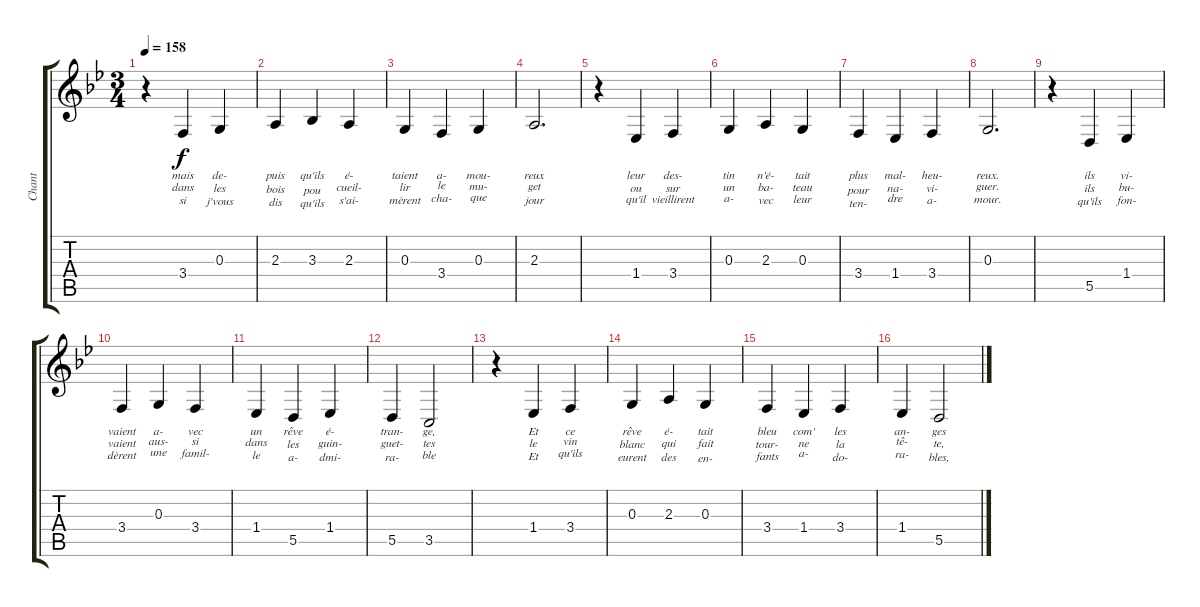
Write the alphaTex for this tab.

\track ("Chant" "Chant") {instrument vibraphone}
\staff {score tabs}
\tuning (E4 B3 G3 D3 A2 E2) {hide}
\ts (3 4)
\tempo 158
\clef g2
\ks bb
r.4{dy f} 3.4.4{lyrics (0 "mais") lyrics (1 "dans") lyrics (2 "si") lyrics (3 "") lyrics (4 "")} 0.3.4{lyrics (0 "de-") lyrics (1 "les") lyrics (2 "j'vous") lyrics (3 "") lyrics (4 "")} |
2.3.4{lyrics (0 "puis") lyrics (1 "bois") lyrics (2 "dis") lyrics (3 "") lyrics (4 "")} 3.3.4{lyrics (0 "qu'ils") lyrics (1 "pou") lyrics (2 "qu'ils") lyrics (3 "") lyrics (4 "")} 2.3.4{lyrics (0 "é-") lyrics (1 "cueil-") lyrics (2 "s'ai-") lyrics (3 "") lyrics (4 "")} |
0.3.4{lyrics (0 "taient") lyrics (1 "lir") lyrics (2 "mèrent") lyrics (3 "") lyrics (4 "")} 3.4.4{lyrics (0 "a-") lyrics (1 "le") lyrics (2 "cha-") lyrics (3 "") lyrics (4 "")} 0.3.4{lyrics (0 "mou-") lyrics (1 "mu-") lyrics (2 "que") lyrics (3 "") lyrics (4 "")} |
2.3.2{d lyrics (0 "reux") lyrics (1 "get") lyrics (2 "jour") lyrics (3 "") lyrics (4 "")} |
r.4 1.4.4{lyrics (0 "leur") lyrics (1 "ou") lyrics (2 "qu'il") lyrics (3 "") lyrics (4 "")} 3.4.4{lyrics (0 "des-") lyrics (1 "sur") lyrics (2 "vieillirent") lyrics (3 "") lyrics (4 "")} |
0.3.4{lyrics (0 "tin") lyrics (1 "un") lyrics (2 "a-") lyrics (3 "") lyrics (4 "")} 2.3.4{lyrics (0 "n'é-") lyrics (1 "ba-") lyrics (2 "vec") lyrics (3 "") lyrics (4 "")} 0.3.4{lyrics (0 "tait") lyrics (1 "teau") lyrics (2 "leur") lyrics (3 "") lyrics (4 "")} |
3.4.4{lyrics (0 "plus") lyrics (1 "pour") lyrics (2 "ten-") lyrics (3 "") lyrics (4 "")} 1.4.4{lyrics (0 "mal-") lyrics (1 "na-") lyrics (2 "dre") lyrics (3 "") lyrics (4 "")} 3.4.4{lyrics (0 "heu-") lyrics (1 "vi-") lyrics (2 "a-") lyrics (3 "") lyrics (4 "")} |
0.3.2{d lyrics (0 "reux.") lyrics (1 "guer.") lyrics (2 "mour.") lyrics (3 "") lyrics (4 "")} |
r.4 5.5.4{lyrics (0 "ils") lyrics (1 "ils") lyrics (2 "qu'ils") lyrics (3 "") lyrics (4 "")} 1.4.4{lyrics (0 "vi-") lyrics (1 "bu-") lyrics (2 "fon-") lyrics (3 "") lyrics (4 "")} |
3.4.4{lyrics (0 "vaient") lyrics (1 "vaient") lyrics (2 "dèrent") lyrics (3 "") lyrics (4 "")} 0.3.4{lyrics (0 "a-") lyrics (1 "aus-") lyrics (2 "une") lyrics (3 "") lyrics (4 "")} 3.4.4{lyrics (0 "vec") lyrics (1 "si") lyrics (2 "famil-") lyrics (3 "") lyrics (4 "")} |
1.4.4{lyrics (0 "un") lyrics (1 "dans") lyrics (2 "le") lyrics (3 "") lyrics (4 "")} 5.5.4{lyrics (0 "rêve") lyrics (1 "les") lyrics (2 "a-") lyrics (3 "") lyrics (4 "")} 1.4.4{lyrics (0 "é-") lyrics (1 "guin-") lyrics (2 "dmi-") lyrics (3 "") lyrics (4 "")} |
5.5.4{lyrics (0 "tran-") lyrics (1 "guet-") lyrics (2 "ra-") lyrics (3 "") lyrics (4 "")} 3.5.2{lyrics (0 "ge,") lyrics (1 "tes") lyrics (2 "ble") lyrics (3 "") lyrics (4 "")} |
r.4 1.4.4{lyrics (0 "Et") lyrics (1 "le") lyrics (2 "Et") lyrics (3 "") lyrics (4 "")} 3.4.4{lyrics (0 "ce") lyrics (1 "vin") lyrics (2 "qu'ils") lyrics (3 "") lyrics (4 "")} |
0.3.4{lyrics (0 "rêve") lyrics (1 "blanc") lyrics (2 "eurent") lyrics (3 "") lyrics (4 "")} 2.3.4{lyrics (0 "é-") lyrics (1 "qui") lyrics (2 "des") lyrics (3 "") lyrics (4 "")} 0.3.4{lyrics (0 "tait") lyrics (1 "fait") lyrics (2 "en-") lyrics (3 "") lyrics (4 "")} |
3.4.4{lyrics (0 "bleu") lyrics (1 "tour-") lyrics (2 "fants") lyrics (3 "") lyrics (4 "")} 1.4.4{lyrics (0 "com'") lyrics (1 "ne") lyrics (2 "a-") lyrics (3 "") lyrics (4 "")} 3.4.4{lyrics (0 "les") lyrics (1 "la") lyrics (2 "do-") lyrics (3 "") lyrics (4 "")} |
1.4.4{lyrics (0 "an-") lyrics (1 "tê-") lyrics (2 "ra-") lyrics (3 "") lyrics (4 "")} 5.5.2{lyrics (0 "ges") lyrics (1 "te,") lyrics (2 "bles,") lyrics (3 "") lyrics (4 "")}
